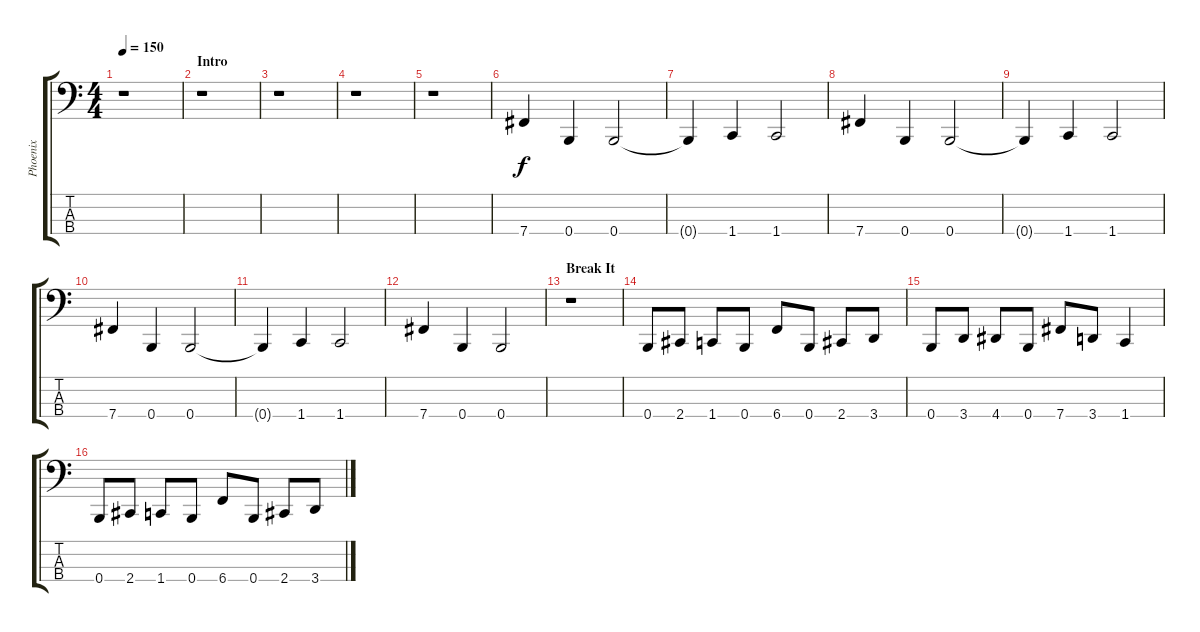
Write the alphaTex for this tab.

\track ("Phoenix" "Phoenix") {instrument electricbassfinger}
\staff {score tabs}
\tuning (E2 B1 Gb1 B0) {hide}
\ts (4 4)
\tempo 150
\clef f4
\ks c
r.1{dy f instrument electricbassfinger} |
\section ("" "Intro")
r.1 |
r.1 |
r.1 |
r.1 |
7.4.4 0.4.4 0.4.2 |
0.4{t}.4 1.4.4 1.4.2 |
7.4.4 0.4.4 0.4.2 |
0.4{t}.4 1.4.4 1.4.2 |
7.4.4 0.4.4 0.4.2 |
0.4{t}.4 1.4.4 1.4.2 |
7.4.4 0.4.4 0.4.2 |
\section ("" "Break It")
r.1 |
0.4.8 2.4.8 1.4.8 0.4.8 6.4.8 0.4.8 2.4.8 3.4.8 |
0.4.8 3.4.8 4.4.8 0.4.8 7.4.8 3.4.8 1.4.4 |
0.4.8 2.4.8 1.4.8 0.4.8 6.4.8 0.4.8 2.4.8 3.4.8
